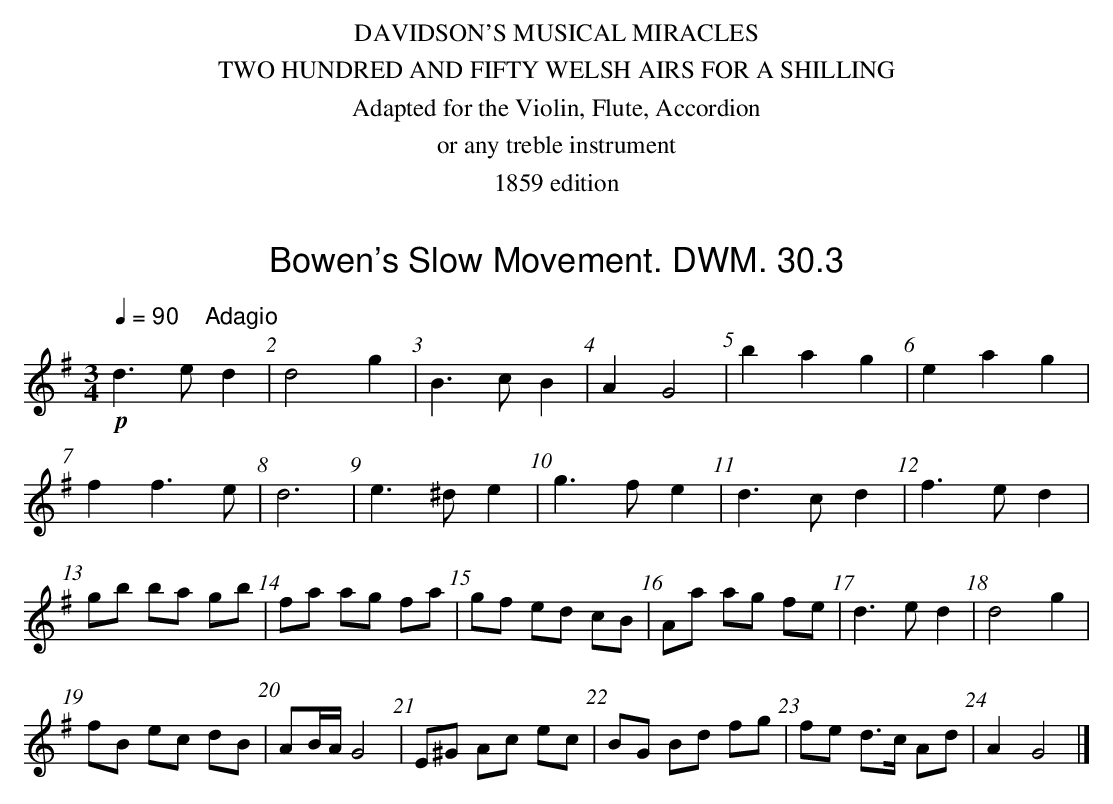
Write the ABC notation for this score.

X:1
T:Bowen's Slow Movement. DWM. 30.3
M:3/4
L:1/8
Q:1/4=90 "    Adagio"
K:G
!p!d3e d2|d4g2|B3c B2|A2G4|b2a2g2|e2a2g2|
f2 f3e|d6|e3^d e2|g3f e2|d3c d2|f3e d2|
gb ba gb|fa ag fa|gf ed cB|Aa ag fe|d3e d2|d4 g2|
fB ec dB|AB/A/ G4|E^G Ac ec|BG Bd fg|fe d>c Ad|A2 G4|]
